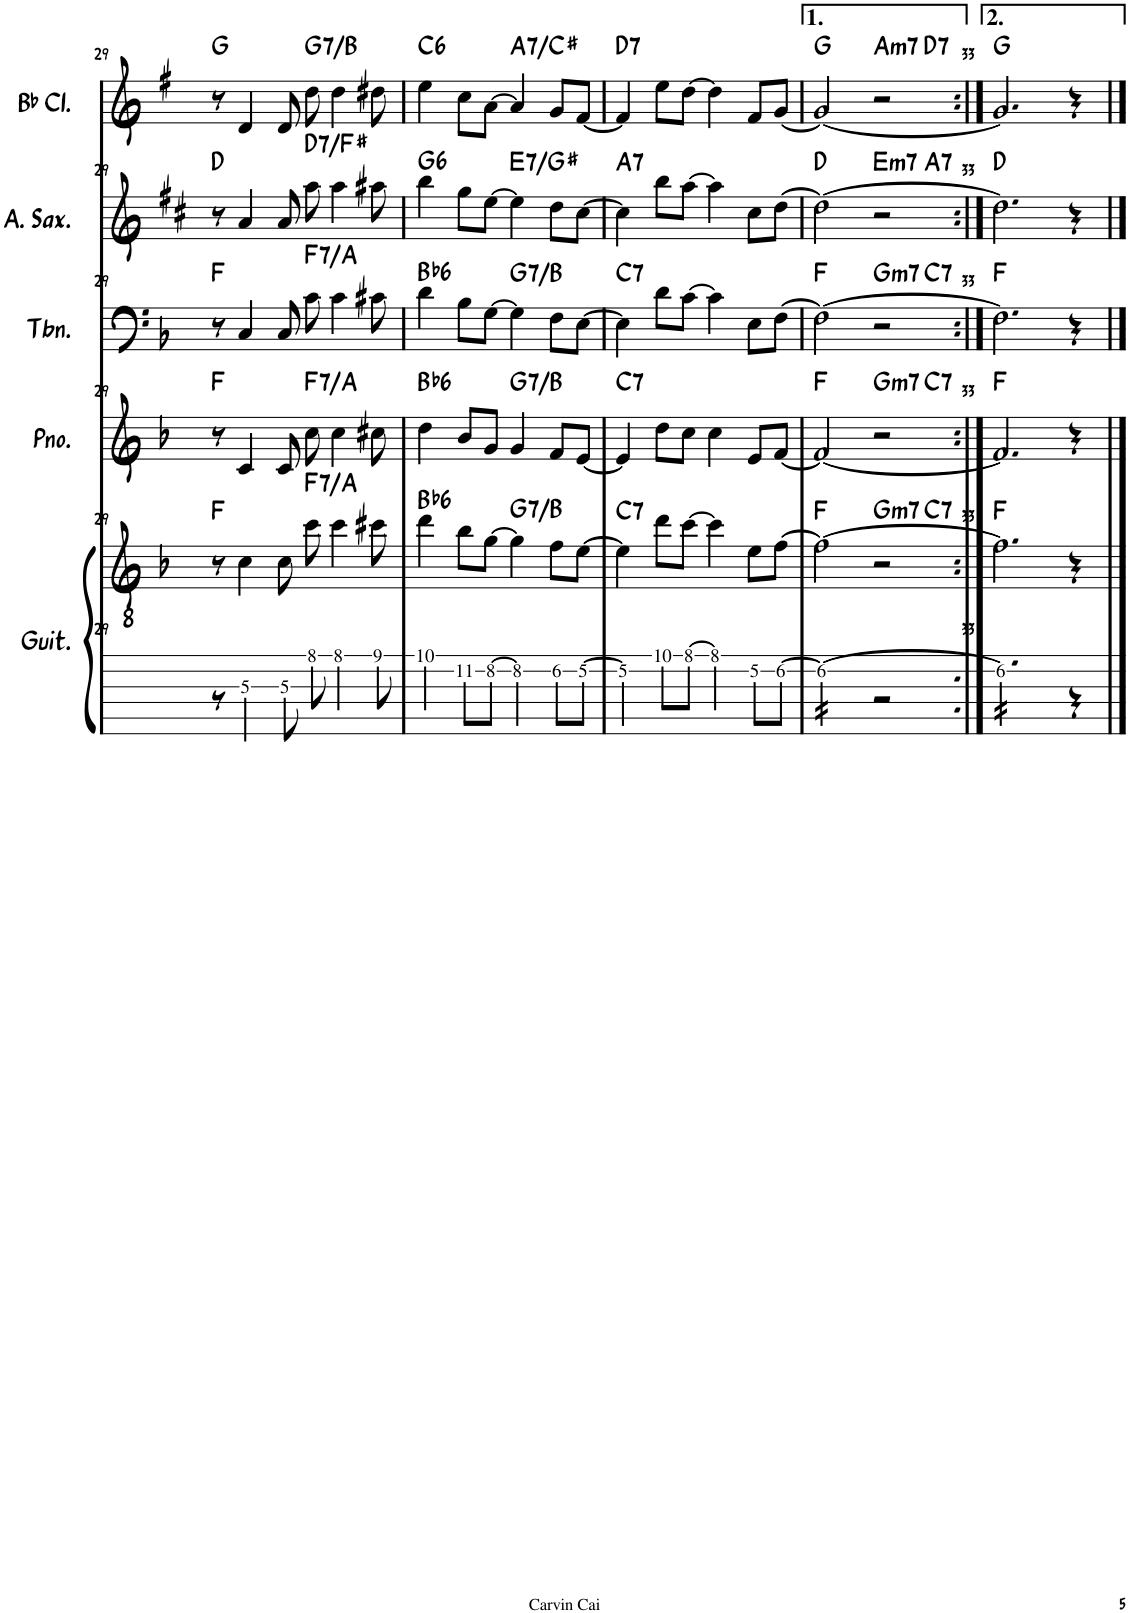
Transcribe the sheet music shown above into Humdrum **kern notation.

**kern	**kern	**harte	**kern	**harte	**kern	**harte	**kern	**harte	**kern	**harte
*part5	*part5	*part5	*part4	*part4	*part3	*part3	*part2	*part2	*part1	*part1
*staff6	*staff5	*	*staff4	*	*staff3	*	*staff2	*	*staff1	*
*I"原音吉他	*	*	*I"钢琴	*	*I"长号	*	*I"中音萨克斯	*	*I"降B调单簧管	*
!!LO:PB:g=z
*	*clefGv2	*	*clefG2	*	*clefF4	*	*clefG2	*	*clefG2	*
*	*	*	*	*	*	*	*Trd5c9	*	*Trd1c2	*
*k[b-]	*k[b-]	*	*k[b-]	*	*k[b-]	*	*k[f#c#]	*	*k[f#]	*
*M4/4	*M4/4	*	*M4/4	*	*M4/4	*	*M4/4	*	*M4/4	*
=29	=29	=29	=29	=29	=29	=29	=29	=29	=29	=29
8r	8r	F:maj	8r	F:maj	8r	F:maj	8r	D:maj	8r	G:maj
4c\	4c\	.	4c/	.	4C/	.	4a/	.	4d/	.
8c\	8c\	.	8c/	.	8C/	.	8a/	.	8d/	.
!	!	!LO:H:kt=7	!	!LO:H:kt=7	!	!LO:H:kt=7	!	!LO:H:kt=7	!	!LO:H:kt=7
8cc\	8cc\	F:7/3	8cc\	F:7/3	8c\	F:7/3	8aa\	D:7/3	8dd\	G:7/3
4cc\	4cc\	.	4cc\	.	4c\	.	4aa\	.	4dd\	.
8cc#X\	8cc#X\	.	8cc#X\	.	8c#X\	.	8aa#X\	.	8dd#X\	.
=30	=30	=30	=30	=30	=30	=30	=30	=30	=30	=30
!	!	!LO:H:kt=6	!	!LO:H:kt=6	!	!LO:H:kt=6	!	!LO:H:kt=6	!	!LO:H:kt=6
4dd\	4dd\	Bb:maj6	4dd\	Bb:maj6	4d\	Bb:maj6	4bb\	G:maj6	4ee\	C:maj6
8b-\L	8b-\L	.	8b-/L	.	8B-\L	.	8gg\L	.	8cc\L	.
[8g\J	[8g\J	.	8g/J	.	[8G\J	.	[8ee\J	.	[8a\J	.
!	!	!LO:H:kt=7	!	!LO:H:kt=7	!	!LO:H:kt=7	!	!LO:H:kt=7	!	!LO:H:kt=7
4g\]	4g\]	G:7/3	4g/	G:7/3	4G\]	G:7/3	4ee\]	E:7/3	4a/]	A:7/3
8f\L	8f\L	.	8f/L	.	8F\L	.	8dd\L	.	8g/L	.
[8e\J	[8e\J	.	[8e/J	.	[8E\J	.	[8cc#\J	.	[8f#/J	.
=31	=31	=31	=31	=31	=31	=31	=31	=31	=31	=31
!	!	!LO:H:kt=7	!	!LO:H:kt=7	!	!LO:H:kt=7	!	!LO:H:kt=7	!	!LO:H:kt=7
4e\]	4e\]	C:7	4e/]	C:7	4E\]	C:7	4cc#\]	A:7	4f#/]	D:7
8dd\L	8dd\L	.	8dd\L	.	8d\L	.	8bb\L	.	8ee\L	.
[8cc\J	[8cc\J	.	8cc\J	.	[8c\J	.	[8aa\J	.	[8dd\J	.
4cc\]	4cc\]	.	4cc\	.	4c\]	.	4aa\]	.	4dd\]	.
8e\L	8e\L	.	8e/L	.	8E\L	.	8cc#\L	.	8f#/L	.
[8f\J	[8f\J	.	[8f/J	.	[8F\J	.	[8dd\J	.	[8g/J	.
=32	=32	=32	=32	=32	=32	=32	=32	=32	=32	=32
*	*^	*	*^	*	*^	*	*^	*	*^	*
2f\_	2f\_	2.ryy	F:maj	2f/_	2.ryy	F:maj	2F\_	2.ryy	F:maj	2dd\_	2.ryy	D:maj	2g/_	2.ryy	G:maj
!	!	!	!LO:H:kt=m7	!	!	!LO:H:kt=m7	!	!	!LO:H:kt=m7	!	!	!LO:H:kt=m7	!	!	!LO:H:kt=m7
2r	2r	.	G:min7	2r	.	G:min7	2r	.	G:min7	2r	.	E:min7	2r	.	A:min7
!	!	!	!LO:H:kt=7	!	!	!LO:H:kt=7	!	!	!LO:H:kt=7	!	!	!LO:H:kt=7	!	!	!LO:H:kt=7
.	.	4ryy	C:7	.	4ryy	C:7	.	4ryy	C:7	.	4ryy	A:7	.	4ryy	D:7
*	*v	*v	*	*	*	*	*v	*v	*	*v	*v	*	*v	*v	*
*	*	*	*v	*v	*	*	*	*	*	*	*
=33:|!	=33:|!	=33:|!	=33:|!	=33:|!	=33:|!	=33:|!	=33:|!	=33:|!	=33:|!	=33:|!
2.f\]	2.f\]	F:maj	2.f/]	F:maj	2.F\]	F:maj	2.dd\]	D:maj	2.g/]	G:maj
4r	4r	.	4r	.	4r	.	4r	.	4r	.
==	==	==	==	==	==	==	==	==	==	==
*-	*-	*-	*-	*-	*-	*-	*-	*-	*-	*-
